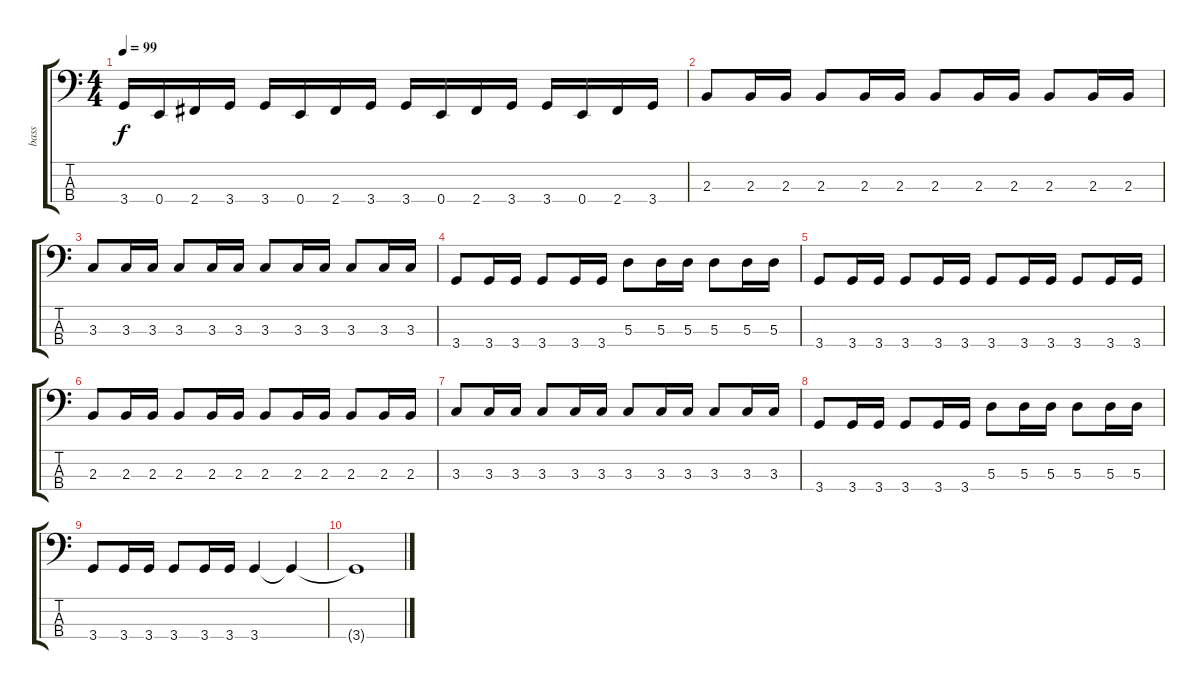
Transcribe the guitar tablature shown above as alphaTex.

\track ("bass" "bass") {instrument electricbasspick}
\staff {score tabs}
\tuning (G2 D2 A1 E1) {hide}
\ts (4 4)
\tempo 99
\clef f4
\ks c
3.4.16{dy f} 0.4.16 2.4.16 3.4.16 3.4.16 0.4.16 2.4.16 3.4.16 3.4.16 0.4.16 2.4.16 3.4.16 3.4.16 0.4.16 2.4.16 3.4.16 |
2.3.8 2.3.16 2.3.16 2.3.8 2.3.16 2.3.16 2.3.8 2.3.16 2.3.16 2.3.8 2.3.16 2.3.16 |
3.3.8 3.3.16 3.3.16 3.3.8 3.3.16 3.3.16 3.3.8 3.3.16 3.3.16 3.3.8 3.3.16 3.3.16 |
3.4.8 3.4.16 3.4.16 3.4.8 3.4.16 3.4.16 5.3.8 5.3.16 5.3.16 5.3.8 5.3.16 5.3.16 |
3.4.8 3.4.16 3.4.16 3.4.8 3.4.16 3.4.16 3.4.8 3.4.16 3.4.16 3.4.8 3.4.16 3.4.16 |
2.3.8 2.3.16 2.3.16 2.3.8 2.3.16 2.3.16 2.3.8 2.3.16 2.3.16 2.3.8 2.3.16 2.3.16 |
3.3.8 3.3.16 3.3.16 3.3.8 3.3.16 3.3.16 3.3.8 3.3.16 3.3.16 3.3.8 3.3.16 3.3.16 |
3.4.8 3.4.16 3.4.16 3.4.8 3.4.16 3.4.16 5.3.8 5.3.16 5.3.16 5.3.8 5.3.16 5.3.16 |
3.4.8 3.4.16 3.4.16 3.4.8 3.4.16 3.4.16 3.4.4 3.4{t}.4 |
3.4{t}.1
